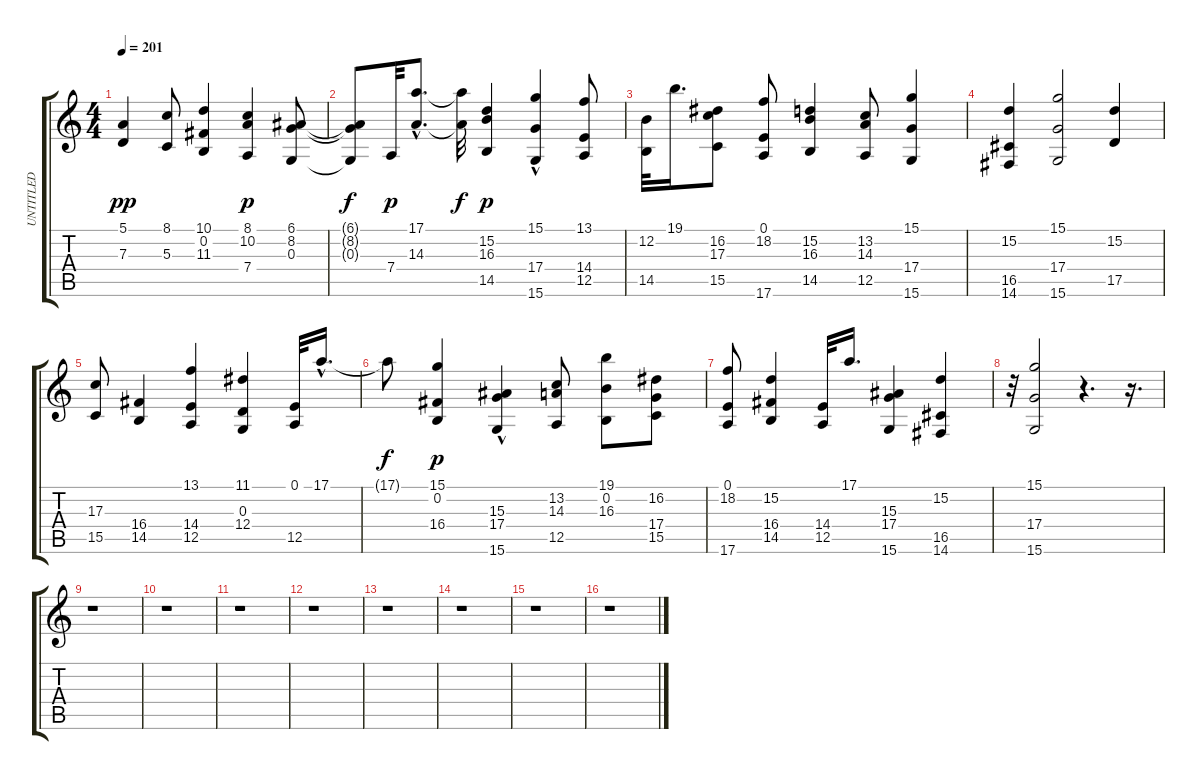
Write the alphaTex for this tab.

\track ("UNTITLED" "UNTITLED") {instrument englishhorn}
\staff {score tabs}
\tuning (E4 B3 G3 D3 A2 E2) {hide}
\ts (4 4)
\tempo 201
\clef g2
\ks c
(5.1 7.3).4{dy pp instrument englishhorn} (8.1 5.3).8 (10.1 0.2 11.3).4 (8.1 10.2 7.4).4{dy p} (6.1 8.2 0.3).8 |
(6.1{t} 8.2{t} 0.3{t}).8{dy f} 7.4.32{dy p} (17.1{hac} 14.3{hac}).8{d} (17.1{t} 14.3{t}).32{dy f} (15.2 16.3 14.5).4{dy p} (15.1{hac} 17.4{hac} 15.6{hac}).4 (13.1 14.4 12.5).8 |
(12.2 14.5).32 19.1.16{d} (16.2 17.3 15.5).8 (0.1 18.2 17.6).8 (15.2 16.3 14.5).4 (13.2 14.3 12.5).8 (15.1 17.4 15.6).4 |
(15.2 16.5 14.6).4 (15.1 17.4 15.6).2 (15.2 17.5).4 |
(17.3 15.5).8 (16.4 14.5).4 (13.1 14.4 12.5).4 (11.1 0.3 12.4).4 (0.1 12.5).32 17.1{hac}.16{d} |
17.1{t}.8{dy f} (15.1 0.2 16.4).4{dy p} (15.3{hac} 17.4{hac} 15.6{hac}).4 (13.2 14.3 12.5).8 (19.1 0.2 16.3).8 (16.2 17.4 15.5).8 |
(0.1 18.2 17.6).8 (15.2 16.4 14.5).4 (14.4 12.5).32 17.1.16{d} (15.3 17.4 15.6).4 (15.2 16.5 14.6).4 |
r.32 (15.1 17.4 15.6).2 r.4{d} r.16{d} |
r.1 |
r.1 |
r.1 |
r.1 |
r.1 |
r.1 |
r.1 |
r.1
